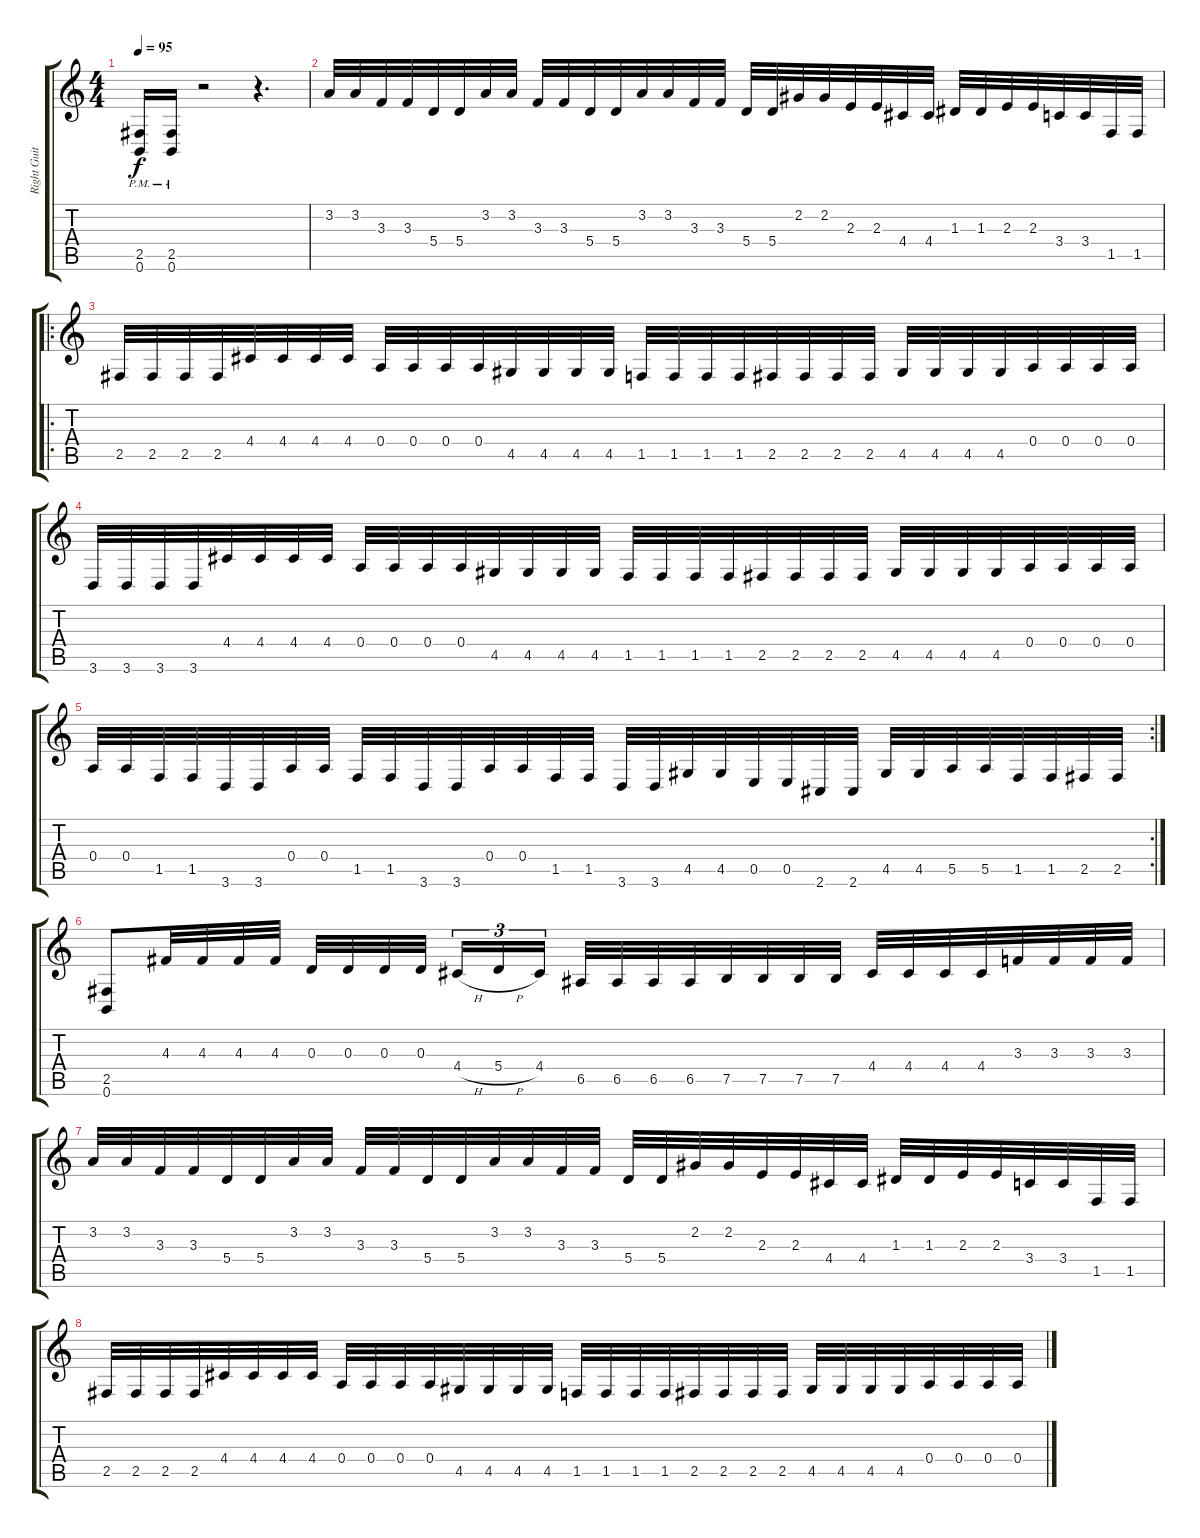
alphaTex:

\track ("Right Guitar" "Right Guit") {instrument overdrivenguitar}
\staff {score tabs}
\tuning (B3 Gb3 D3 A2 E2 B1) {hide}
\ts (4 4)
\tempo 95
\clef g2
\ks c
(2.5{pm} 0.6{pm}).16{dy f} (2.5{pm} 0.6{pm}).16 r.2 r.4{d} |
3.2.32 3.2.32 3.3.32 3.3.32 5.4.32 5.4.32 3.2.32 3.2.32 3.3.32 3.3.32 5.4.32 5.4.32 3.2.32 3.2.32 3.3.32 3.3.32 5.4.32 5.4.32 2.2.32 2.2.32 2.3.32 2.3.32 4.4.32 4.4.32 1.3.32 1.3.32 2.3.32 2.3.32 3.4.32 3.4.32 1.5.32 1.5.32 |
\ro
2.5.32 2.5.32 2.5.32 2.5.32 4.4.32 4.4.32 4.4.32 4.4.32 0.4.32 0.4.32 0.4.32 0.4.32 4.5.32 4.5.32 4.5.32 4.5.32 1.5.32 1.5.32 1.5.32 1.5.32 2.5.32 2.5.32 2.5.32 2.5.32 4.5.32 4.5.32 4.5.32 4.5.32 0.4.32 0.4.32 0.4.32 0.4.32 |
3.6.32 3.6.32 3.6.32 3.6.32 4.4.32 4.4.32 4.4.32 4.4.32 0.4.32 0.4.32 0.4.32 0.4.32 4.5.32 4.5.32 4.5.32 4.5.32 1.5.32 1.5.32 1.5.32 1.5.32 2.5.32 2.5.32 2.5.32 2.5.32 4.5.32 4.5.32 4.5.32 4.5.32 0.4.32 0.4.32 0.4.32 0.4.32 |
\rc 2
0.4.32 0.4.32 1.5.32 1.5.32 3.6.32 3.6.32 0.4.32 0.4.32 1.5.32 1.5.32 3.6.32 3.6.32 0.4.32 0.4.32 1.5.32 1.5.32 3.6.32 3.6.32 4.5.32 4.5.32 0.5.32 0.5.32 2.6.32 2.6.32 4.5.32 4.5.32 5.5.32 5.5.32 1.5.32 1.5.32 2.5.32 2.5.32 |
(2.5 0.6).8 4.3.32 4.3.32 4.3.32 4.3.32 0.3.32 0.3.32 0.3.32 0.3.32{beam splitsecondary} 4.4{h}.16{tu (3 2)} 5.4{h}.16{tu (3 2)} 4.4.16{tu (3 2)} 6.5.32 6.5.32 6.5.32 6.5.32 7.5.32 7.5.32 7.5.32 7.5.32 4.4.32 4.4.32 4.4.32 4.4.32 3.3.32 3.3.32 3.3.32 3.3.32 |
3.2.32 3.2.32 3.3.32 3.3.32 5.4.32 5.4.32 3.2.32 3.2.32 3.3.32 3.3.32 5.4.32 5.4.32 3.2.32 3.2.32 3.3.32 3.3.32 5.4.32 5.4.32 2.2.32 2.2.32 2.3.32 2.3.32 4.4.32 4.4.32 1.3.32 1.3.32 2.3.32 2.3.32 3.4.32 3.4.32 1.5.32 1.5.32 |
2.5.32 2.5.32 2.5.32 2.5.32 4.4.32 4.4.32 4.4.32 4.4.32 0.4.32 0.4.32 0.4.32 0.4.32 4.5.32 4.5.32 4.5.32 4.5.32 1.5.32 1.5.32 1.5.32 1.5.32 2.5.32 2.5.32 2.5.32 2.5.32 4.5.32 4.5.32 4.5.32 4.5.32 0.4.32 0.4.32 0.4.32 0.4.32
